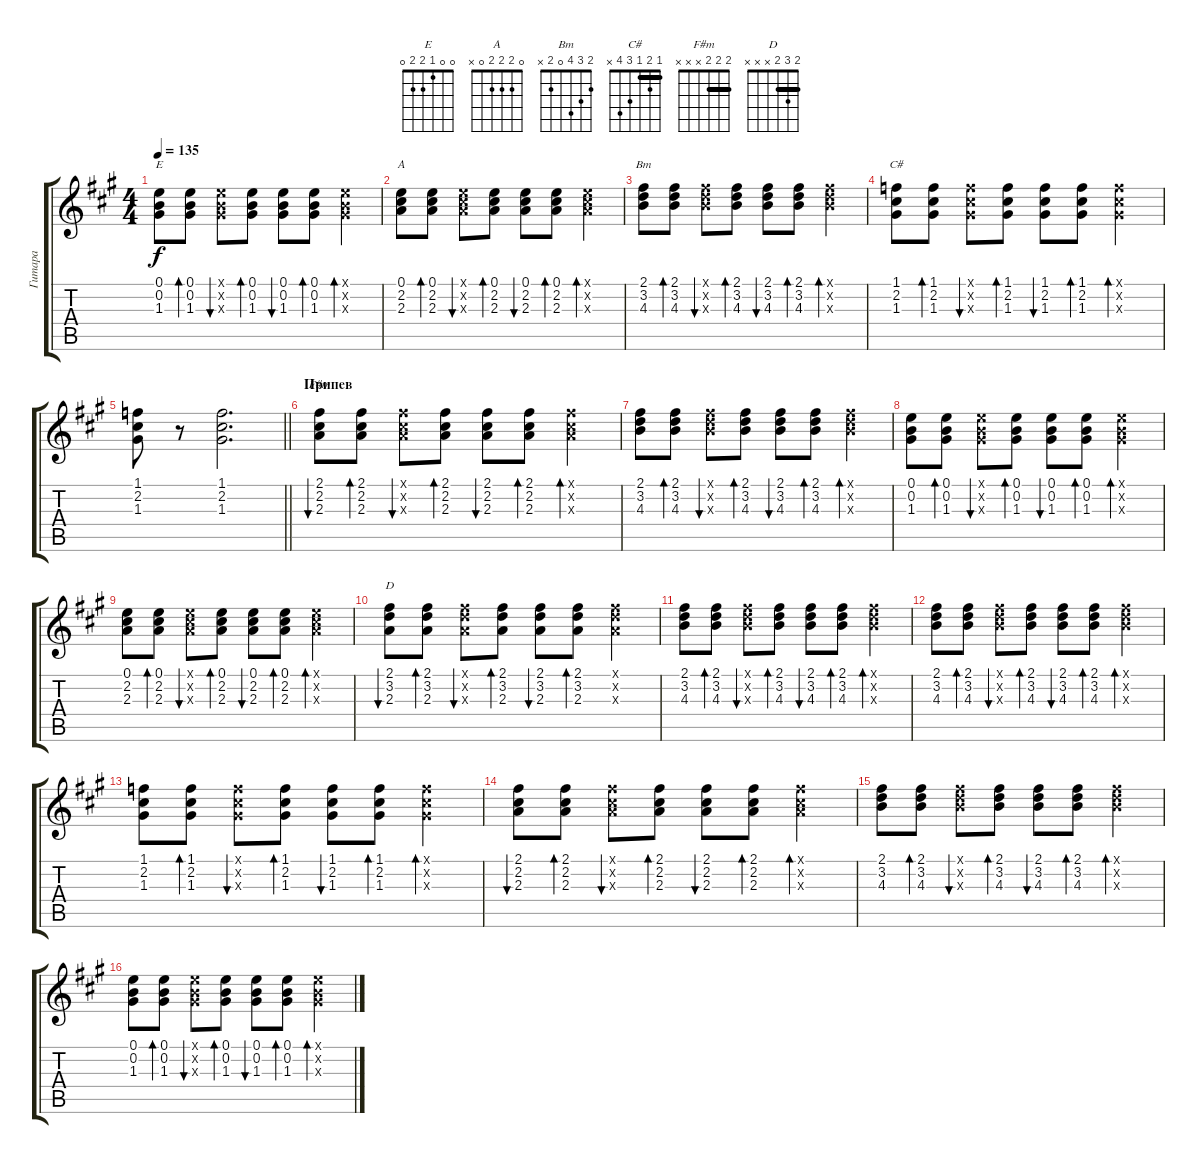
\track ("Гитара" "Гитара") {instrument acousticguitarsteel}
\staff {score tabs}
\tuning (E4 B3 G3 D3 A2 E2) {hide}
\chord ("E" 0 0 1 2 2 0)
\chord ("A" 0 2 2 2 0 x)
\chord ("Bm" 2 3 4 0 2 x)
\chord ("C#" 1 2 1 3 4 x) {barre 1}
\chord ("F#m" 2 2 2 x x x) {barre 2}
\chord ("D" 2 3 2 x x x) {barre 2}
\ts (4 4)
\tempo 135
\clef g2
\ks f#minor
(0.1 0.2 1.3).8{ch "E" dy f} (0.1 0.2 1.3).8{bd 60} (0.1{x} 0.2{x} 1.3{x}).8{bu 60} (0.1 0.2 1.3).8{bd 60} (0.1 0.2 1.3).8{bu 60} (0.1 0.2 1.3).8{bd 60} (0.1{x} 0.2{x} 1.3{x}).4{bd 60} |
(0.1 2.2 2.3).8{ch "A"} (0.1 2.2 2.3).8{bd 60} (0.1{x} 2.2{x} 2.3{x}).8{bu 60} (0.1 2.2 2.3).8{bd 60} (0.1 2.2 2.3).8{bu 60} (0.1 2.2 2.3).8{bd 60} (0.1{x} 2.2{x} 2.3{x}).4{bd 60} |
(2.1 3.2 4.3).8{ch "Bm"} (2.1 3.2 4.3).8{bd 60} (2.1{x} 3.2{x} 4.3{x}).8{bu 60} (2.1 3.2 4.3).8{bd 60} (2.1 3.2 4.3).8{bu 60} (2.1 3.2 4.3).8{bd 60} (2.1{x} 3.2{x} 4.3{x}).4{bd 60} |
(1.1 2.2 1.3).8{ch "C#"} (1.1 2.2 1.3).8{bd 60} (1.1{x} 2.2{x} 1.3{x}).8{bu 60} (1.1 2.2 1.3).8{bd 60} (1.1 2.2 1.3).8{bu 60} (1.1 2.2 1.3).8{bd 60} (1.1{x} 2.2{x} 1.3{x}).4{bd 60} |
\barLineRight lightlight
(1.1 2.2 1.3).8 r.8 (1.1 2.2 1.3).2{d} |
\section ("" "Припев")
(2.1 2.2 2.3).8{bu 60 ch "F#m"} (2.1 2.2 2.3).8{bd 60} (2.1{x} 2.2{x} 2.3{x}).8{bu 60} (2.1 2.2 2.3).8{bd 60} (2.1 2.2 2.3).8{bu 60} (2.1 2.2 2.3).8{bd 60} (2.1{x} 2.2{x} 2.3{x}).4{bd 60} |
(2.1 3.2 4.3).8 (2.1 3.2 4.3).8{bd 60} (2.1{x} 3.2{x} 4.3{x}).8{bu 60} (2.1 3.2 4.3).8{bd 60} (2.1 3.2 4.3).8{bu 60} (2.1 3.2 4.3).8{bd 60} (2.1{x} 3.2{x} 4.3{x}).4{bd 60} |
(0.1 0.2 1.3).8 (0.1 0.2 1.3).8{bd 60} (0.1{x} 0.2{x} 1.3{x}).8{bu 60} (0.1 0.2 1.3).8{bd 60} (0.1 0.2 1.3).8{bu 60} (0.1 0.2 1.3).8{bd 60} (0.1{x} 0.2{x} 1.3{x}).4{bd 60} |
(0.1 2.2 2.3).8 (0.1 2.2 2.3).8{bd 60} (0.1{x} 2.2{x} 2.3{x}).8{bu 60} (0.1 2.2 2.3).8{bd 60} (0.1 2.2 2.3).8{bu 60} (0.1 2.2 2.3).8{bd 60} (0.1{x} 2.2{x} 2.3{x}).4{bd 60} |
(2.1 3.2 2.3).8{bu 60 ch "D"} (2.1 3.2 2.3).8{bd 60} (2.1{x} 3.2{x} 2.3{x}).8{bu 60} (2.1 3.2 2.3).8{bd 60} (2.1 3.2 2.3).8{bu 60} (2.1 3.2 2.3).8{bd 60} (2.1{x} 3.2{x} 2.3{x}).4 |
(2.1 3.2 4.3).8 (2.1 3.2 4.3).8{bd 60} (2.1{x} 3.2{x} 4.3{x}).8{bu 60} (2.1 3.2 4.3).8{bd 60} (2.1 3.2 4.3).8{bu 60} (2.1 3.2 4.3).8{bd 60} (2.1{x} 3.2{x} 4.3{x}).4{bd 60} |
(2.1 3.2 4.3).8 (2.1 3.2 4.3).8{bd 60} (2.1{x} 3.2{x} 4.3{x}).8{bu 60} (2.1 3.2 4.3).8{bd 60} (2.1 3.2 4.3).8{bu 60} (2.1 3.2 4.3).8{bd 60} (2.1{x} 3.2{x} 4.3{x}).4{bd 60} |
(1.1 2.2 1.3).8 (1.1 2.2 1.3).8{bd 60} (1.1{x} 2.2{x} 1.3{x}).8{bu 60} (1.1 2.2 1.3).8{bd 60} (1.1 2.2 1.3).8{bu 60} (1.1 2.2 1.3).8{bd 60} (1.1{x} 2.2{x} 1.3{x}).4{bd 60} |
(2.1 2.2 2.3).8{bu 60} (2.1 2.2 2.3).8{bd 60} (2.1{x} 2.2{x} 2.3{x}).8{bu 60} (2.1 2.2 2.3).8{bd 60} (2.1 2.2 2.3).8{bu 60} (2.1 2.2 2.3).8{bd 60} (2.1{x} 2.2{x} 2.3{x}).4{bd 60} |
(2.1 3.2 4.3).8 (2.1 3.2 4.3).8{bd 60} (2.1{x} 3.2{x} 4.3{x}).8{bu 60} (2.1 3.2 4.3).8{bd 60} (2.1 3.2 4.3).8{bu 60} (2.1 3.2 4.3).8{bd 60} (2.1{x} 3.2{x} 4.3{x}).4{bd 60} |
(0.1 0.2 1.3).8 (0.1 0.2 1.3).8{bd 60} (0.1{x} 0.2{x} 1.3{x}).8{bu 60} (0.1 0.2 1.3).8{bd 60} (0.1 0.2 1.3).8{bu 60} (0.1 0.2 1.3).8{bd 60} (0.1{x} 0.2{x} 1.3{x}).4{bd 60}
